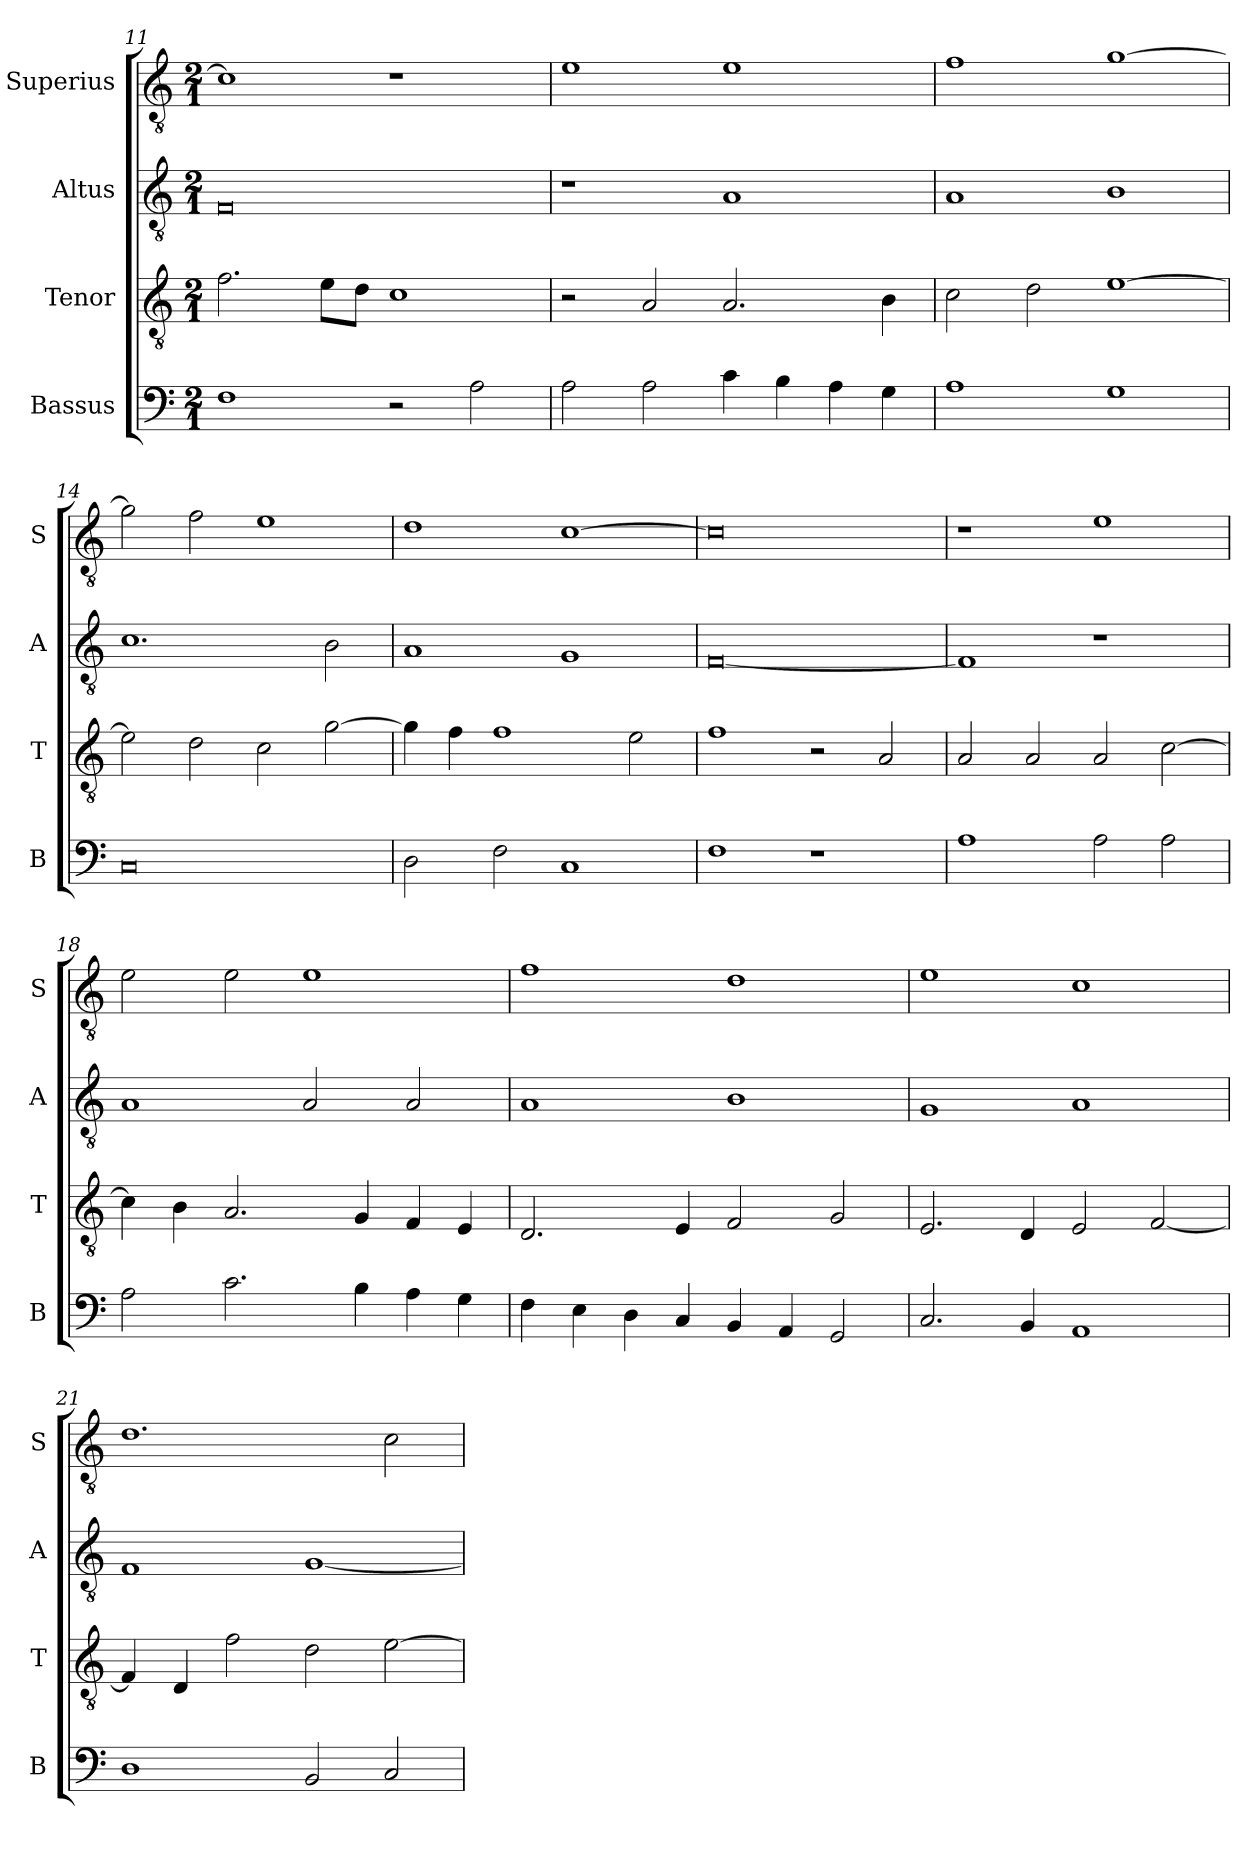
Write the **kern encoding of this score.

**kern	**kern	**kern	**kern
*part4	*part3	*part2	*part1
*staff4	*staff3	*staff2	*staff1
*I"Bassus	*I"Tenor	*I"Altus	*I"Superius
*I'B	*I'T	*I'A	*I'S
*clefF4	*clefGv2	*clefGv2	*clefGv2
*k[]	*k[]	*k[]	*k[]
*C:	*C:	*C:	*C:
*M2/1	*M2/1	*M2/1	*M2/1
=11	=11	=11	=11
1F	2.f	0F	1c]
.	8eL	.	.
.	8dJ	.	.
2r	1c	.	1r
2A	.	.	.
=12	=12	=12	=12
2A	2r	1r	1e
2A	2A	.	.
4c	2.A	1A	1e
4B	.	.	.
4A	.	.	.
4G	4B	.	.
=13	=13	=13	=13
1A	2c	1A	1f
.	2d	.	.
1G	[1e	1B	[1g
=14	=14	=14	=14
0C	2e]	1.c	2g]
.	2d	.	2f
.	2c	.	1e
.	[2g	2B	.
=15	=15	=15	=15
2D	4g]	1A	1d
.	4f	.	.
2F	1f	.	.
1C	.	1G	[1c
.	2e	.	.
=16	=16	=16	=16
1F	1f	[0F	0c]
1r	2r	.	.
.	2A	.	.
=17	=17	=17	=17
1A	2A	1F]	1r
.	2A	.	.
2A	2A	1r	1e
2A	[2c	.	.
=18	=18	=18	=18
2A	4c]	1A	2e
.	4B	.	.
2.c	2.A	.	2e
.	.	2A	1e
4B	4G	.	.
4A	4F	2A	.
4G	4E	.	.
=19	=19	=19	=19
4F	2.D	1A	1f
4E	.	.	.
4D	.	.	.
4C	4E	.	.
4BB	2F	1B	1d
4AA	.	.	.
2GG	2G	.	.
=20	=20	=20	=20
2.C	2.E	1G	1e
4BB	4D	.	.
1AA	2E	1A	1c
.	[2F	.	.
=21	=21	=21	=21
1D	4F]	1F	1.d
.	4D	.	.
.	2f	.	.
2BB	2d	[1G	.
2C	[2e	.	2c
=	=	=	=
*-	*-	*-	*-
